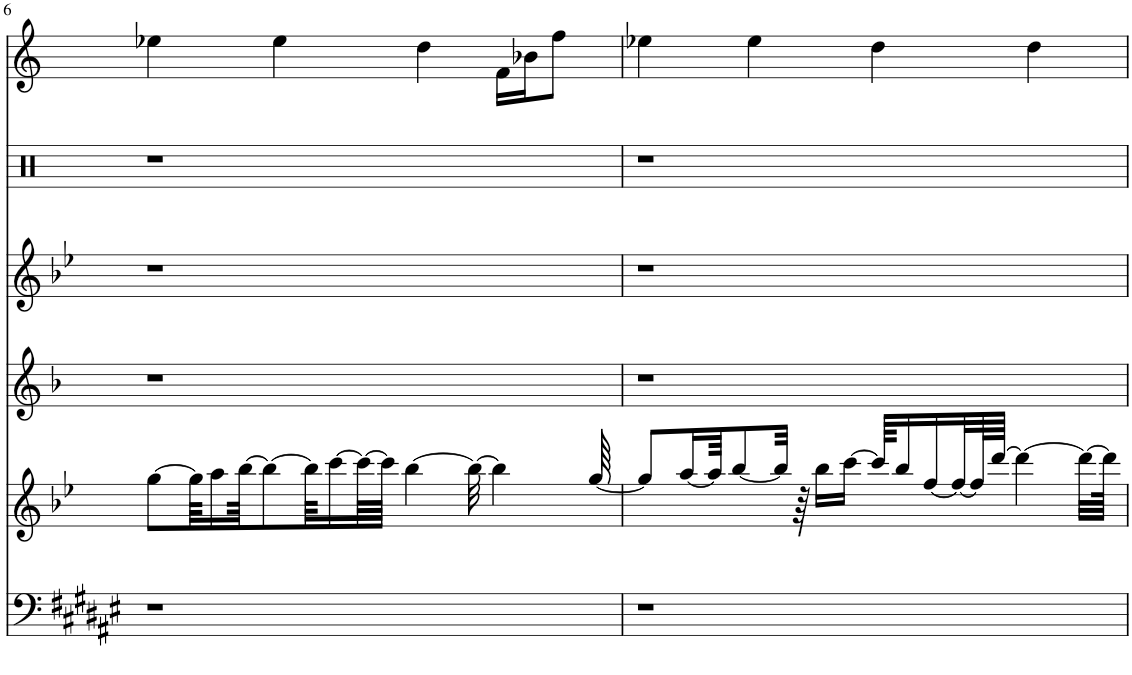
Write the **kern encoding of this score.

**kern	**kern	**kern	**kern	**kern	**kern
*part6	*part5	*part4	*part3	*part2	*part1
*staff6	*staff5	*staff4	*staff3	*staff2	*staff1
*I"Electric Piano	*I"Piano	*I"Piano	*I"Piano	*I"Piano	*I"Piano
*I'E.Pno	*I'Pno	*I'Pno	*I'Pno	*I'Pno	*I'Pno
!!LO:PB:g=z
*clefF4	*clefG2	*clefG2	*clefG2	*clefX	*clefG2
*k[f#c#g#d#a#e#]	*k[b-e-]	*k[b-]	*k[b-e-]	*k[]	*k[]
*M4/4	*M4/4	*M4/4	*M4/4	*M4/4	*M4/4
=6	=6	=6	=6	=6	=6
1r	[8gg\L	1r	1r	1r	4ee-X\
.	64gg\KKL]	.	.	.	.
.	16aa\	.	.	.	.
.	[64bb-\JKK	.	.	.	.
.	8bb-\_	.	.	.	.
.	.	.	.	.	4ee-\
.	64bb-\KKL]	.	.	.	.
.	[16ccc\	.	.	.	.
.	64ccc\LL_	.	.	.	.
.	64ccc\JJJJ]	.	.	.	.
.	[4bb-\	.	.	.	.
.	.	.	.	.	4dd\
.	32bb-\_	.	.	.	.
.	4bb-\]	.	.	.	.
.	.	.	.	.	16f\LL
.	.	.	.	.	16b-X\J
.	.	.	.	.	8ff\J
.	[64gg/	.	.	.	.
=7	=7	=7	=7	=7	=7
1r	8gg/L]	1r	1r	1r	4ee-X\
.	[16aa/L	.	.	.	.
.	64aa/JKK]	.	.	.	.
.	[8bb-/	.	.	.	.
.	.	.	.	.	4ee-\
.	32bb-/Jkk]	.	.	.	.
.	64r	.	.	.	.
.	16bb-\LL	.	.	.	.
.	[16ccc\JJ	.	.	.	.
.	64ccc/KKLL]	.	.	.	4dd\
.	16bb-/	.	.	.	.
.	[16ff/	.	.	.	.
.	32ff/L_	.	.	.	.
.	64ff/L]	.	.	.	.
.	[64ddd/JJJJ	.	.	.	.
.	4ddd\_	.	.	.	.
.	.	.	.	.	4dd\
.	32ddd\LLL_	.	.	.	.
.	64ddd\JJJk]	.	.	.	.
=	=	=	=	=	=
*-	*-	*-	*-	*-	*-
